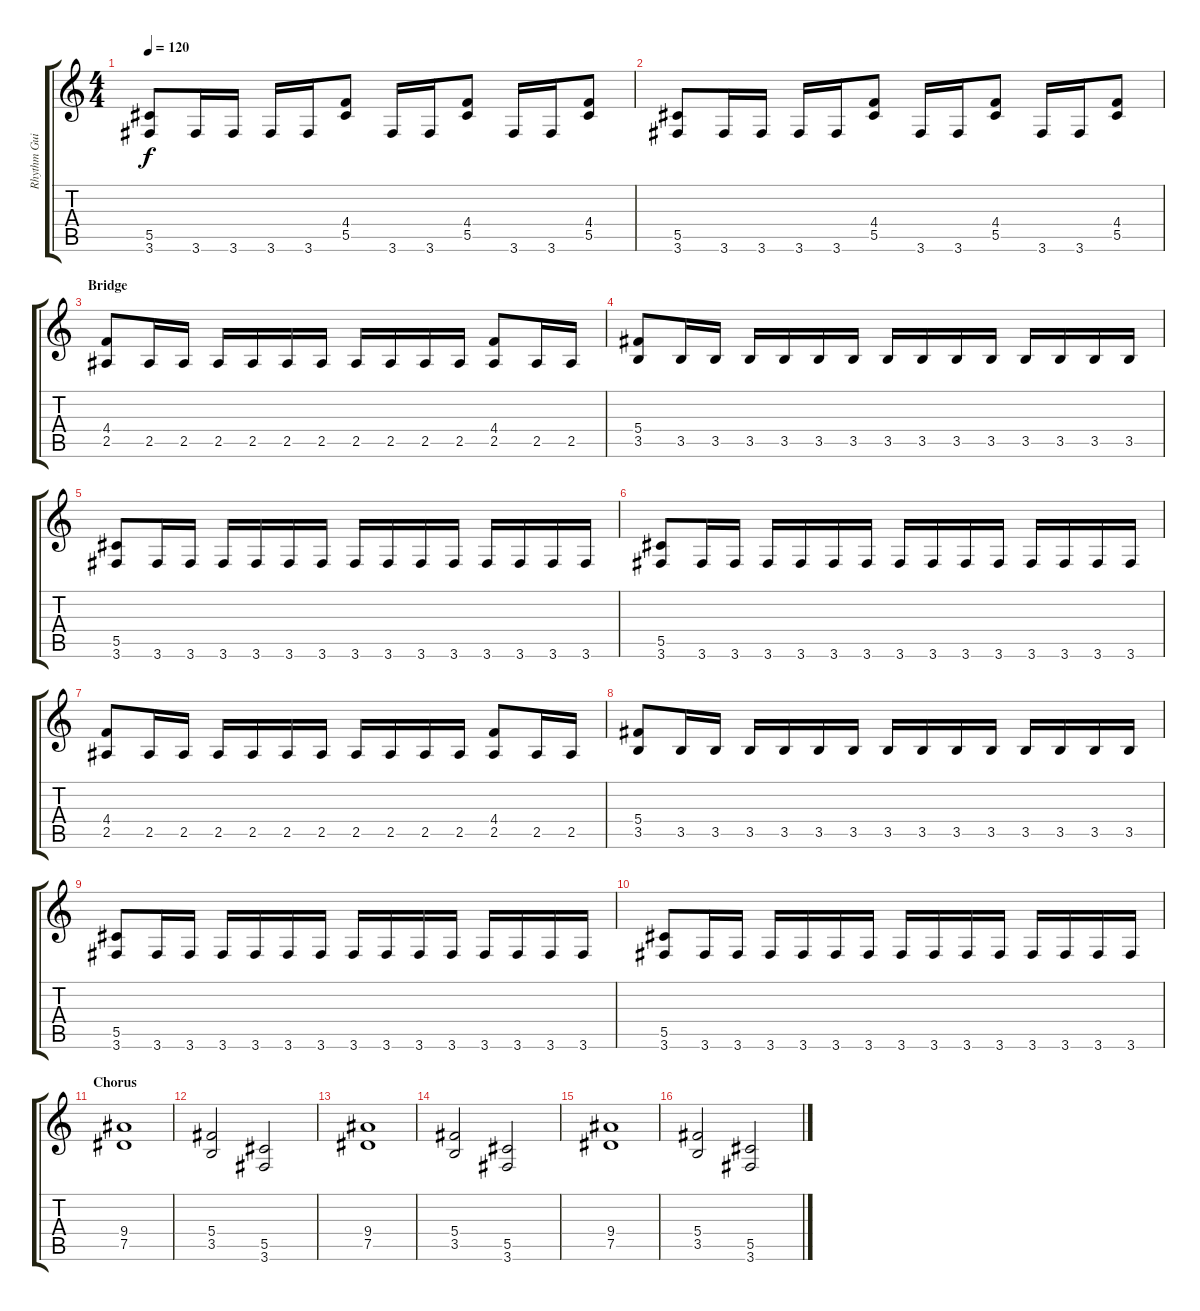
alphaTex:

\track ("Rhythm Guitar" "Rhythm Gui") {instrument distortionguitar}
\staff {score tabs}
\tuning (Eb4 Bb3 Gb3 Db3 Ab2 Eb2) {hide}
\ts (4 4)
\tempo 120
\clef g2
\ks c
(5.5 3.6).8{dy f} 3.6.16 3.6.16 3.6.16 3.6.16 (4.4 5.5).8 3.6.16 3.6.16 (4.4 5.5).8 3.6.16 3.6.16 (4.4 5.5).8 |
(5.5 3.6).8 3.6.16 3.6.16 3.6.16 3.6.16 (4.4 5.5).8 3.6.16 3.6.16 (4.4 5.5).8 3.6.16 3.6.16 (4.4 5.5).8 |
\section ("" "Bridge")
(4.4 2.5).8 2.5.16 2.5.16 2.5.16 2.5.16 2.5.16 2.5.16 2.5.16 2.5.16 2.5.16 2.5.16 (4.4 2.5).8 2.5.16 2.5.16 |
(5.4 3.5).8 3.5.16 3.5.16 3.5.16 3.5.16 3.5.16 3.5.16 3.5.16 3.5.16 3.5.16 3.5.16 3.5.16 3.5.16 3.5.16 3.5.16 |
(5.5 3.6).8 3.6.16 3.6.16 3.6.16 3.6.16 3.6.16 3.6.16 3.6.16 3.6.16 3.6.16 3.6.16 3.6.16 3.6.16 3.6.16 3.6.16 |
(5.5 3.6).8 3.6.16 3.6.16 3.6.16 3.6.16 3.6.16 3.6.16 3.6.16 3.6.16 3.6.16 3.6.16 3.6.16 3.6.16 3.6.16 3.6.16 |
(4.4 2.5).8 2.5.16 2.5.16 2.5.16 2.5.16 2.5.16 2.5.16 2.5.16 2.5.16 2.5.16 2.5.16 (4.4 2.5).8 2.5.16 2.5.16 |
(5.4 3.5).8 3.5.16 3.5.16 3.5.16 3.5.16 3.5.16 3.5.16 3.5.16 3.5.16 3.5.16 3.5.16 3.5.16 3.5.16 3.5.16 3.5.16 |
(5.5 3.6).8 3.6.16 3.6.16 3.6.16 3.6.16 3.6.16 3.6.16 3.6.16 3.6.16 3.6.16 3.6.16 3.6.16 3.6.16 3.6.16 3.6.16 |
(5.5 3.6).8 3.6.16 3.6.16 3.6.16 3.6.16 3.6.16 3.6.16 3.6.16 3.6.16 3.6.16 3.6.16 3.6.16 3.6.16 3.6.16 3.6.16 |
\section ("" "Chorus")
(9.4 7.5).1 |
(5.4 3.5).2 (5.5 3.6).2 |
(9.4 7.5).1 |
(5.4 3.5).2 (5.5 3.6).2 |
(9.4 7.5).1 |
(5.4 3.5).2 (5.5 3.6).2
